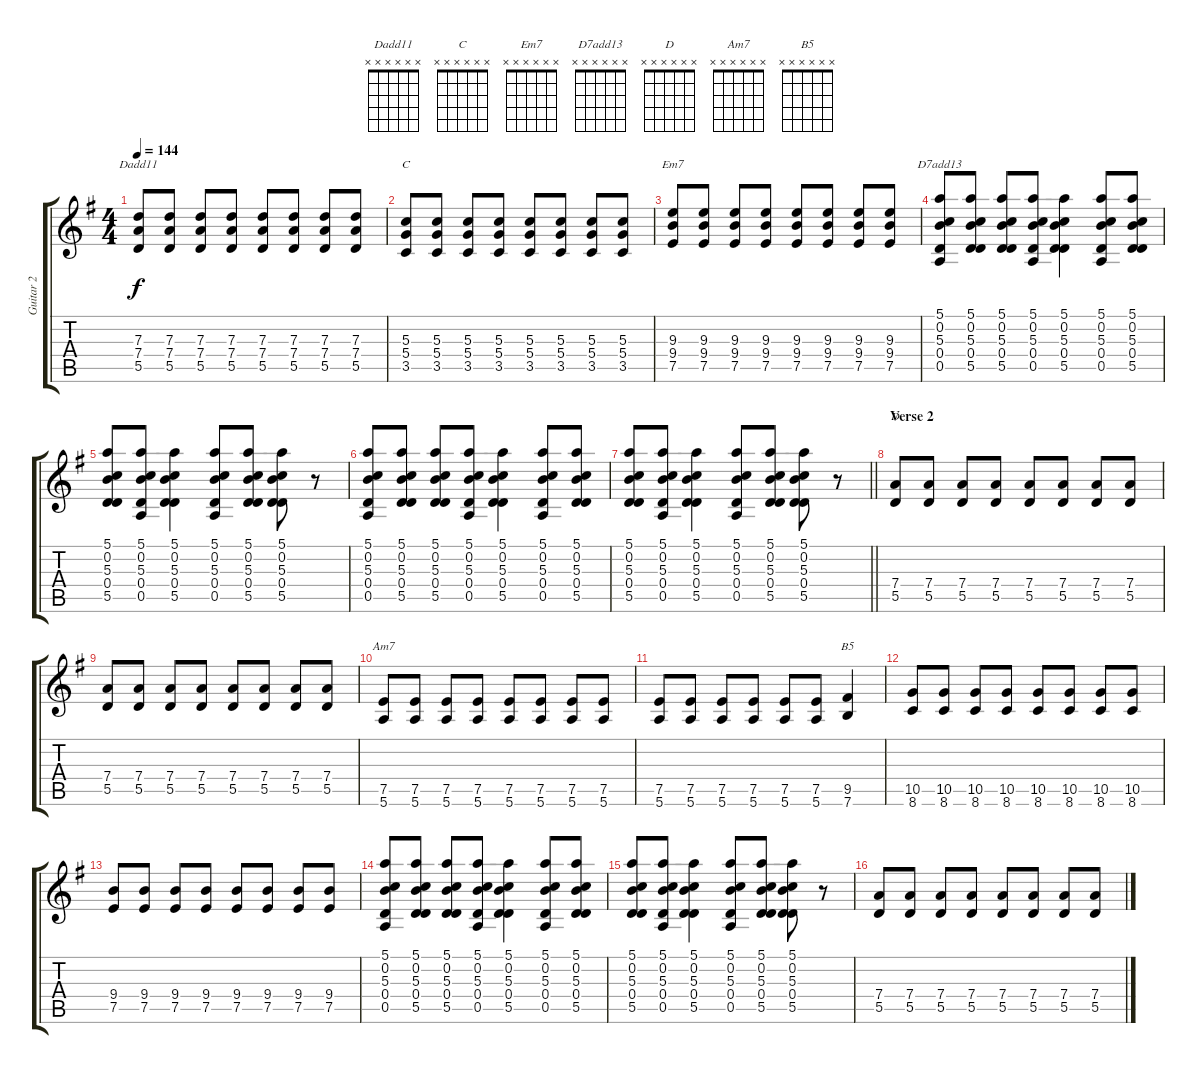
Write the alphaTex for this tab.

\track ("Guitar 2" "Guitar 2") {instrument overdrivenguitar}
\staff {score tabs}
\tuning (E4 B3 G3 D3 A2 E2) {hide}
\chord ("Dadd11" x x x x x x)
\chord ("C" x x x x x x)
\chord ("Em7" x x x x x x)
\chord ("D7add13" x x x x x x)
\chord ("D" x x x x x x)
\chord ("Am7" x x x x x x)
\chord ("B5" x x x x x x)
\ts (4 4)
\tempo 144
\clef g2
\ks g
(7.3 7.4 5.5).8{ch "Dadd11" dy f} (7.3 7.4 5.5).8 (7.3 7.4 5.5).8 (7.3 7.4 5.5).8 (7.3 7.4 5.5).8 (7.3 7.4 5.5).8 (7.3 7.4 5.5).8 (7.3 7.4 5.5).8 |
(5.3 5.4 3.5).8{ch "C"} (5.3 5.4 3.5).8 (5.3 5.4 3.5).8 (5.3 5.4 3.5).8 (5.3 5.4 3.5).8 (5.3 5.4 3.5).8 (5.3 5.4 3.5).8 (5.3 5.4 3.5).8 |
(9.3 9.4 7.5).8{ch "Em7"} (9.3 9.4 7.5).8 (9.3 9.4 7.5).8 (9.3 9.4 7.5).8 (9.3 9.4 7.5).8 (9.3 9.4 7.5).8 (9.3 9.4 7.5).8 (9.3 9.4 7.5).8 |
(5.1 0.2 5.3 0.4 0.5).8{ch "D7add13"} (5.1 0.2 5.3 0.4 5.5).8 (5.1 0.2 5.3 0.4 5.5).8 (5.1 0.2 5.3 0.4 0.5).8 (5.1 0.2 5.3 0.4 5.5).4 (5.1 0.2 5.3 0.4 0.5).8 (5.1 0.2 5.3 0.4 5.5).8 |
(5.1 0.2 5.3 0.4 5.5).8 (5.1 0.2 5.3 0.4 0.5).8 (5.1 0.2 5.3 0.4 5.5).4 (5.1 0.2 5.3 0.4 0.5).8 (5.1 0.2 5.3 0.4 5.5).8 (5.1 0.2 5.3 0.4 5.5).8 r.8 |
(5.1 0.2 5.3 0.4 0.5).8 (5.1 0.2 5.3 0.4 5.5).8 (5.1 0.2 5.3 0.4 5.5).8 (5.1 0.2 5.3 0.4 0.5).8 (5.1 0.2 5.3 0.4 5.5).4 (5.1 0.2 5.3 0.4 0.5).8 (5.1 0.2 5.3 0.4 5.5).8 |
\barLineRight lightlight
(5.1 0.2 5.3 0.4 5.5).8 (5.1 0.2 5.3 0.4 0.5).8 (5.1 0.2 5.3 0.4 5.5).4 (5.1 0.2 5.3 0.4 0.5).8 (5.1 0.2 5.3 0.4 5.5).8 (5.1 0.2 5.3 0.4 5.5).8 r.8 |
\section ("" "Verse 2")
(7.4 5.5).8{ch "D"} (7.4 5.5).8 (7.4 5.5).8 (7.4 5.5).8 (7.4 5.5).8 (7.4 5.5).8 (7.4 5.5).8 (7.4 5.5).8 |
(7.4 5.5).8 (7.4 5.5).8 (7.4 5.5).8 (7.4 5.5).8 (7.4 5.5).8 (7.4 5.5).8 (7.4 5.5).8 (7.4 5.5).8 |
(7.5 5.6).8{ch "Am7"} (7.5 5.6).8 (7.5 5.6).8 (7.5 5.6).8 (7.5 5.6).8 (7.5 5.6).8 (7.5 5.6).8 (7.5 5.6).8 |
(7.5 5.6).8 (7.5 5.6).8 (7.5 5.6).8 (7.5 5.6).8 (7.5 5.6).8 (7.5 5.6).8 (9.5 7.6).4{ch "B5"} |
(10.5 8.6).8 (10.5 8.6).8 (10.5 8.6).8 (10.5 8.6).8 (10.5 8.6).8 (10.5 8.6).8 (10.5 8.6).8 (10.5 8.6).8 |
(9.4 7.5).8 (9.4 7.5).8 (9.4 7.5).8 (9.4 7.5).8 (9.4 7.5).8 (9.4 7.5).8 (9.4 7.5).8 (9.4 7.5).8 |
(5.1 0.2 5.3 0.4 0.5).8 (5.1 0.2 5.3 0.4 5.5).8 (5.1 0.2 5.3 0.4 5.5).8 (5.1 0.2 5.3 0.4 0.5).8 (5.1 0.2 5.3 0.4 5.5).4 (5.1 0.2 5.3 0.4 0.5).8 (5.1 0.2 5.3 0.4 5.5).8 |
(5.1 0.2 5.3 0.4 5.5).8 (5.1 0.2 5.3 0.4 0.5).8 (5.1 0.2 5.3 0.4 5.5).4 (5.1 0.2 5.3 0.4 0.5).8 (5.1 0.2 5.3 0.4 5.5).8 (5.1 0.2 5.3 0.4 5.5).8 r.8 |
(7.4 5.5).8 (7.4 5.5).8 (7.4 5.5).8 (7.4 5.5).8 (7.4 5.5).8 (7.4 5.5).8 (7.4 5.5).8 (7.4 5.5).8
